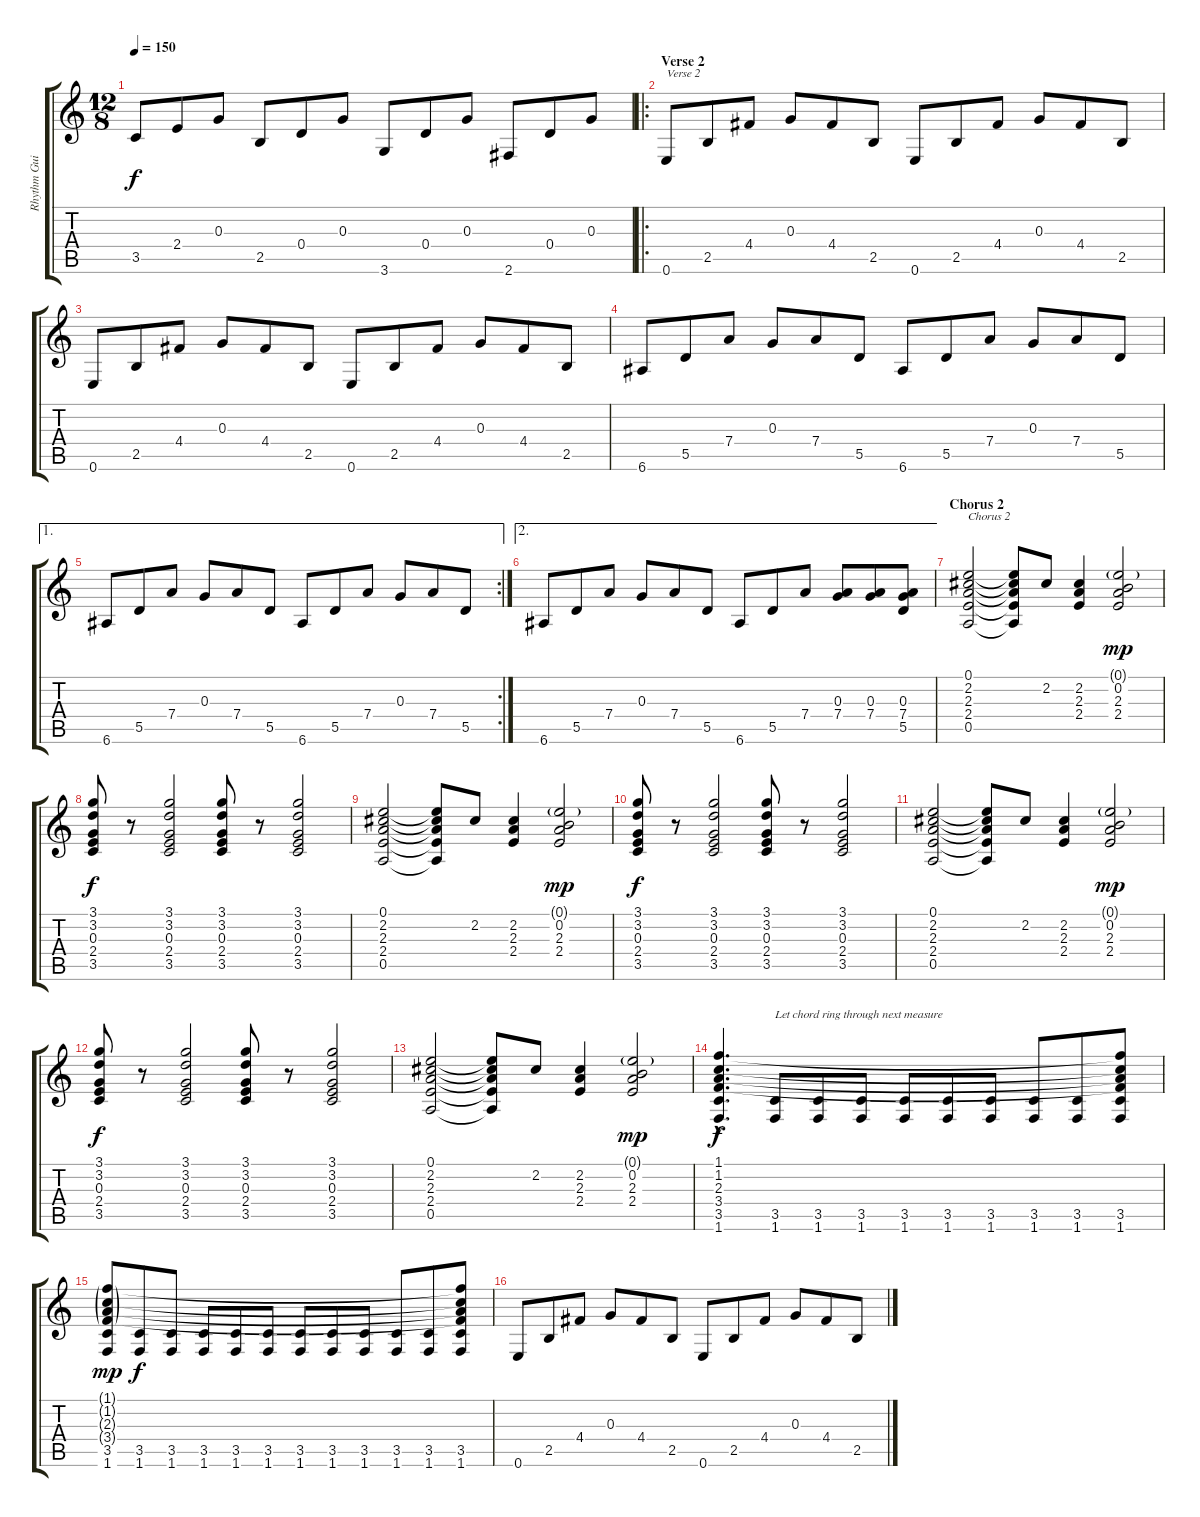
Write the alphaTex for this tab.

\track ("Rhythm Guitar" "Rhythm Gui") {instrument electricguitarclean}
\staff {score tabs}
\tuning (E4 B3 G3 D3 A2 E2) {hide}
\ts (12 8)
\tempo 150
\clef g2
\ks c
3.5.8{dy f} 2.4.8 0.3.8 2.5.8 0.4.8 0.3.8 3.6.8 0.4.8 0.3.8 2.6.8 0.4.8 0.3.8 |
\ro
\section ("" "Verse 2")
0.6.8{txt "Verse 2"} 2.5.8 4.4.8 0.3.8 4.4.8 2.5.8 0.6.8 2.5.8 4.4.8 0.3.8 4.4.8 2.5.8 |
0.6.8 2.5.8 4.4.8 0.3.8 4.4.8 2.5.8 0.6.8 2.5.8 4.4.8 0.3.8 4.4.8 2.5.8 |
6.6.8 5.5.8 7.4.8 0.3.8 7.4.8 5.5.8 6.6.8 5.5.8 7.4.8 0.3.8 7.4.8 5.5.8 |
\ae 1
\rc 2
6.6.8 5.5.8 7.4.8 0.3.8 7.4.8 5.5.8 6.6.8 5.5.8 7.4.8 0.3.8 7.4.8 5.5.8 |
\ae 2
6.6.8 5.5.8 7.4.8 0.3.8 7.4.8 5.5.8 6.6.8 5.5.8 7.4.8 (0.3 7.4).8 (0.3 7.4).8 (0.3 7.4 5.5).8 |
\section ("" "Chorus 2")
(0.1 2.2 2.3 2.4 0.5).2{txt "Chorus 2"} (0.1{t} 2.2{t} 2.3{t} 2.4{t} 0.5{t}).8 2.2.8 (2.2 2.3 2.4).4 (0.1{g} 0.2 2.3 2.4).2{dy mp} |
(3.1 3.2 0.3 2.4 3.5).8{dy f} r.8 (3.1 3.2 0.3 2.4 3.5).2 (3.1 3.2 0.3 2.4 3.5).8 r.8 (3.1 3.2 0.3 2.4 3.5).2 |
(0.1 2.2 2.3 2.4 0.5).2 (0.1{t} 2.2{t} 2.3{t} 2.4{t} 0.5{t}).8 2.2.8 (2.2 2.3 2.4).4 (0.1{g} 0.2 2.3 2.4).2{dy mp} |
(3.1 3.2 0.3 2.4 3.5).8{dy f} r.8 (3.1 3.2 0.3 2.4 3.5).2 (3.1 3.2 0.3 2.4 3.5).8 r.8 (3.1 3.2 0.3 2.4 3.5).2 |
(0.1 2.2 2.3 2.4 0.5).2 (0.1{t} 2.2{t} 2.3{t} 2.4{t} 0.5{t}).8 2.2.8 (2.2 2.3 2.4).4 (0.1{g} 0.2 2.3 2.4).2{dy mp} |
(3.1 3.2 0.3 2.4 3.5).8{dy f} r.8 (3.1 3.2 0.3 2.4 3.5).2 (3.1 3.2 0.3 2.4 3.5).8 r.8 (3.1 3.2 0.3 2.4 3.5).2 |
(0.1 2.2 2.3 2.4 0.5).2 (0.1{t} 2.2{t} 2.3{t} 2.4{t} 0.5{t}).8 2.2.8 (2.2 2.3 2.4).4 (0.1{g} 0.2 2.3 2.4).2{dy mp} |
(1.1{hac} 1.2{hac} 2.3{hac} 3.4{hac} 3.5{hac} 1.6{hac}).4{d dy f} (3.5 1.6).8{txt "Let chord ring through next measure"} (3.5 1.6).8 (3.5 1.6).8 (3.5 1.6).8 (3.5 1.6).8 (3.5 1.6).8 (3.5 1.6).8 (3.5 1.6).8 (1.1{t} 1.2{t} 2.3{t} 3.4{t} 3.5 1.6).8 |
(1.1{g} 1.2{g} 2.3{g} 3.4{g} 3.5 1.6).8{dy mp} (3.5 1.6).8{dy f} (3.5 1.6).8 (3.5 1.6).8 (3.5 1.6).8 (3.5 1.6).8 (3.5 1.6).8 (3.5 1.6).8 (3.5 1.6).8 (3.5 1.6).8 (3.5 1.6).8 (1.1{t} 1.2{t} 2.3{t} 3.4{t} 3.5 1.6).8 |
0.6.8 2.5.8 4.4.8 0.3.8 4.4.8 2.5.8 0.6.8 2.5.8 4.4.8 0.3.8 4.4.8 2.5.8
